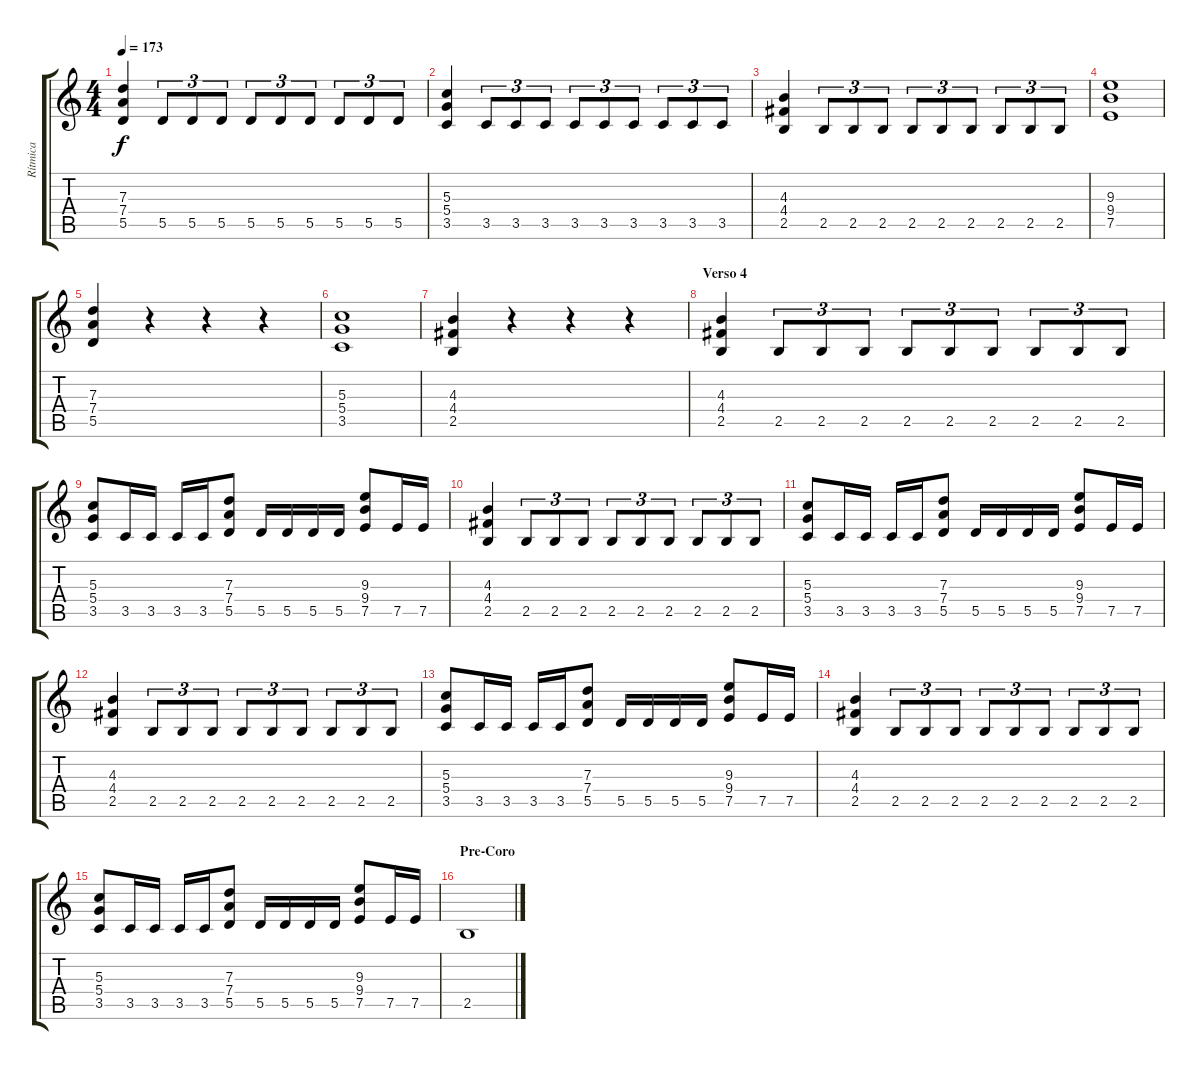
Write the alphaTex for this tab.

\track ("Rítmica" "Rítmica") {instrument distortionguitar}
\staff {score tabs}
\tuning (E4 B3 G3 D3 A2 E2) {hide}
\ts (4 4)
\tempo 173
\clef g2
\ks c
(7.3 7.4 5.5).4{dy f} 5.5.8{tu (3 2)} 5.5.8{tu (3 2)} 5.5.8{tu (3 2)} 5.5.8{tu (3 2)} 5.5.8{tu (3 2)} 5.5.8{tu (3 2)} 5.5.8{tu (3 2)} 5.5.8{tu (3 2)} 5.5.8{tu (3 2)} |
(5.3 5.4 3.5).4 3.5.8{tu (3 2)} 3.5.8{tu (3 2)} 3.5.8{tu (3 2)} 3.5.8{tu (3 2)} 3.5.8{tu (3 2)} 3.5.8{tu (3 2)} 3.5.8{tu (3 2)} 3.5.8{tu (3 2)} 3.5.8{tu (3 2)} |
(4.3 4.4 2.5).4 2.5.8{tu (3 2)} 2.5.8{tu (3 2)} 2.5.8{tu (3 2)} 2.5.8{tu (3 2)} 2.5.8{tu (3 2)} 2.5.8{tu (3 2)} 2.5.8{tu (3 2)} 2.5.8{tu (3 2)} 2.5.8{tu (3 2)} |
(9.3 9.4 7.5).1 |
(7.3 7.4 5.5).4 r.4 r.4 r.4 |
(5.3 5.4 3.5).1 |
(4.3 4.4 2.5).4 r.4 r.4 r.4 |
\section ("" "Verso 4")
(4.3 4.4 2.5).4 2.5.8{tu (3 2)} 2.5.8{tu (3 2)} 2.5.8{tu (3 2)} 2.5.8{tu (3 2)} 2.5.8{tu (3 2)} 2.5.8{tu (3 2)} 2.5.8{tu (3 2)} 2.5.8{tu (3 2)} 2.5.8{tu (3 2)} |
(5.3 5.4 3.5).8 3.5.16 3.5.16 3.5.16 3.5.16 (7.3 7.4 5.5).8 5.5.16 5.5.16 5.5.16 5.5.16 (9.3 9.4 7.5).8 7.5.16 7.5.16 |
(4.3 4.4 2.5).4 2.5.8{tu (3 2)} 2.5.8{tu (3 2)} 2.5.8{tu (3 2)} 2.5.8{tu (3 2)} 2.5.8{tu (3 2)} 2.5.8{tu (3 2)} 2.5.8{tu (3 2)} 2.5.8{tu (3 2)} 2.5.8{tu (3 2)} |
(5.3 5.4 3.5).8 3.5.16 3.5.16 3.5.16 3.5.16 (7.3 7.4 5.5).8 5.5.16 5.5.16 5.5.16 5.5.16 (9.3 9.4 7.5).8 7.5.16 7.5.16 |
(4.3 4.4 2.5).4 2.5.8{tu (3 2)} 2.5.8{tu (3 2)} 2.5.8{tu (3 2)} 2.5.8{tu (3 2)} 2.5.8{tu (3 2)} 2.5.8{tu (3 2)} 2.5.8{tu (3 2)} 2.5.8{tu (3 2)} 2.5.8{tu (3 2)} |
(5.3 5.4 3.5).8 3.5.16 3.5.16 3.5.16 3.5.16 (7.3 7.4 5.5).8 5.5.16 5.5.16 5.5.16 5.5.16 (9.3 9.4 7.5).8 7.5.16 7.5.16 |
(4.3 4.4 2.5).4 2.5.8{tu (3 2)} 2.5.8{tu (3 2)} 2.5.8{tu (3 2)} 2.5.8{tu (3 2)} 2.5.8{tu (3 2)} 2.5.8{tu (3 2)} 2.5.8{tu (3 2)} 2.5.8{tu (3 2)} 2.5.8{tu (3 2)} |
(5.3 5.4 3.5).8 3.5.16 3.5.16 3.5.16 3.5.16 (7.3 7.4 5.5).8 5.5.16 5.5.16 5.5.16 5.5.16 (9.3 9.4 7.5).8 7.5.16 7.5.16 |
\section ("" "Pre-Coro")
2.5.1
